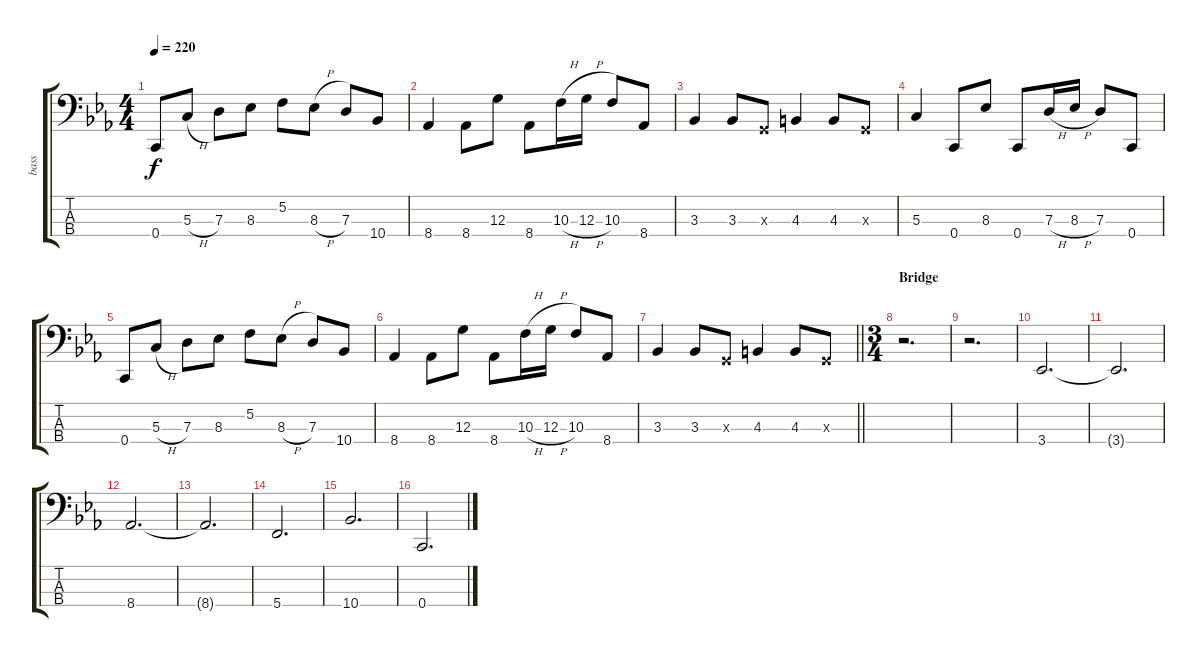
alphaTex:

\track ("bass" "bass") {instrument synthbass2}
\staff {score tabs}
\tuning (F2 C2 G1 C1) {hide}
\ts (4 4)
\tempo 220
\clef f4
\ks cminor
0.4.8{dy f} 5.3{h}.8 7.3.8 8.3.8 5.2.8 8.3{h}.8 7.3.8 10.4.8 |
8.4.4 8.4.8 12.3.8 8.4.8 10.3{h}.16 12.3{h}.16 10.3.8 8.4.8 |
3.3.4 3.3.8 0.3{x}.8 4.3.4 4.3.8 0.3{x}.8 |
5.3.4 0.4.8 8.3.8 0.4.8 7.3{h}.16 8.3{h}.16 7.3.8 0.4.8 |
0.4.8 5.3{h}.8 7.3.8 8.3.8 5.2.8 8.3{h}.8 7.3.8 10.4.8 |
8.4.4 8.4.8 12.3.8 8.4.8 10.3{h}.16 12.3{h}.16 10.3.8 8.4.8 |
\barLineRight lightlight
3.3.4 3.3.8 0.3{x}.8 4.3.4 4.3.8 0.3{x}.8 |
\ts (3 4)
\section ("" "Bridge")
r.2{d} |
r.2{d} |
3.4.2{d} |
3.4{t}.2{d} |
8.4.2{d} |
8.4{t}.2{d} |
5.4.2{d} |
10.4.2{d} |
0.4.2{d}
